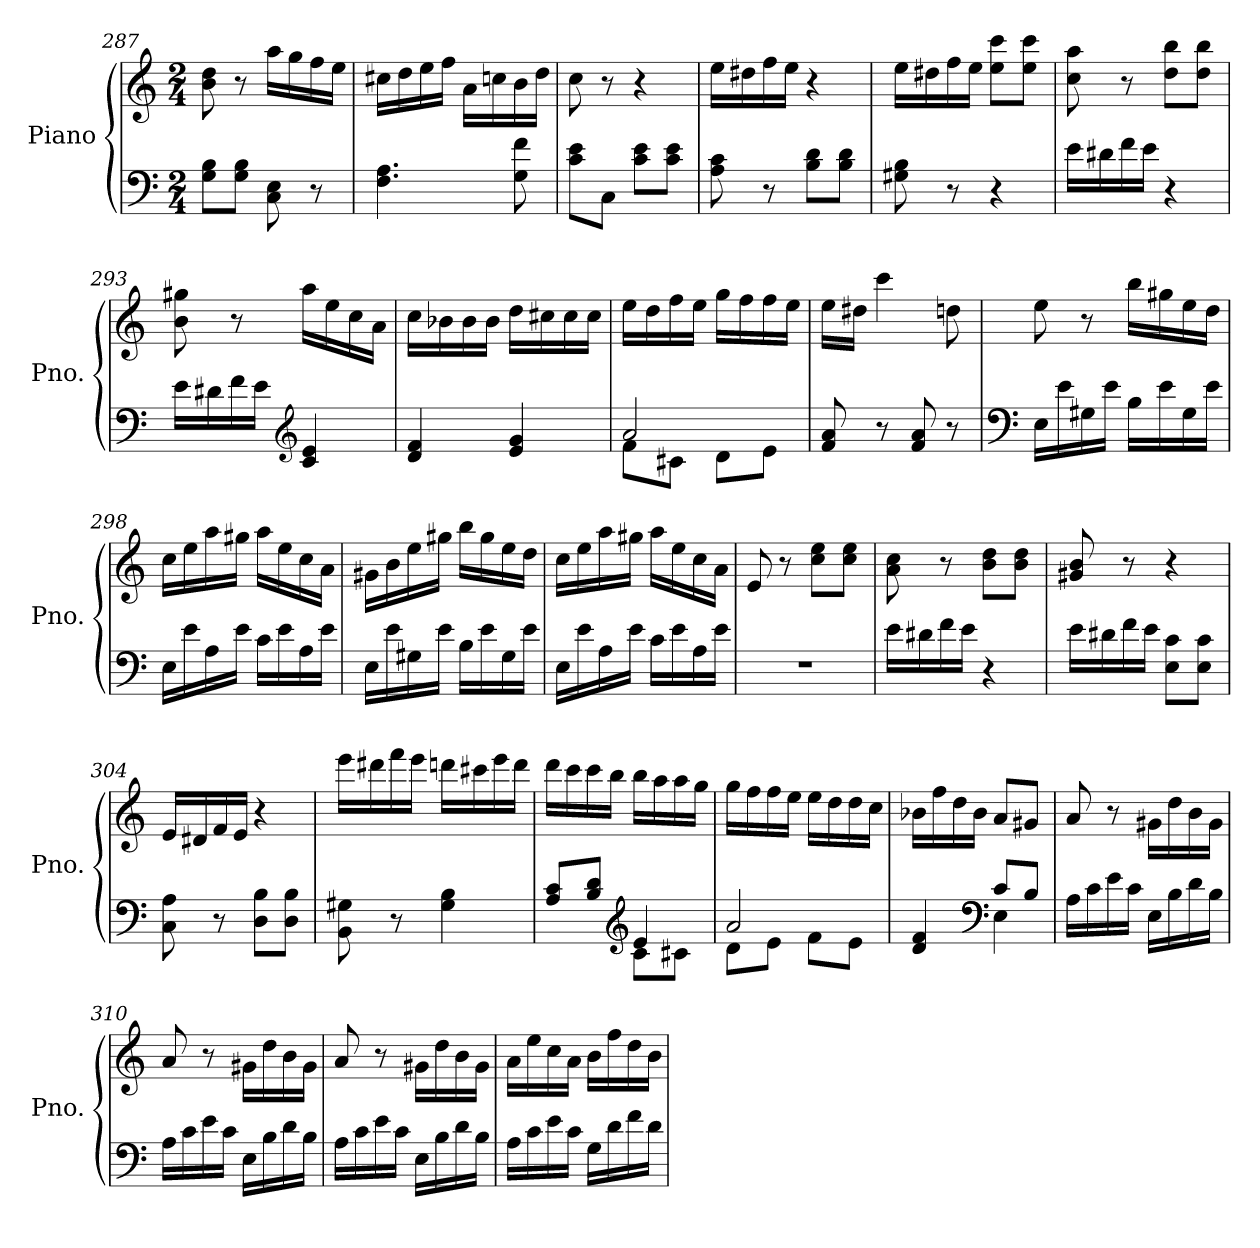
**kern	**kern
*part1	*part1
*staff2	*staff1
*I"Piano	*
*I'Pno.	*
*clefF4	*clefG2
*k[]	*k[]
*M2/4	*M2/4
=287	=287
8G\ 8B\L	8b\ 8dd\
8G\ 8B\J	8r
8C\ 8E\	16aa\LL
.	16gg\
8r	16ff\
.	16ee\JJ
!!LO:LB:g=z
=288	=288
4.F\ 4.A\	16cc#X\LL
.	16dd\
.	16ee\
.	16ff\JJ
.	16a\LL
.	16ccn\
8G\ 8f\	16b\
.	16dd\JJ
=289	=289
8c\ 8e\L	8cc\
8C\J	8r
8c\ 8e\L	4r
8c\ 8e\J	.
=290	=290
8A\ 8c\	16ee\LL
.	16dd#X\
8r	16ff\
.	16ee\JJ
8B\ 8d\L	4r
8B\ 8d\J	.
=291	=291
8G#X\ 8B\	16ee\LL
.	16dd#X\
8r	16ff\
.	16ee\JJ
4r	8ee\ 8ccc\L
.	8ee\ 8ccc\J
=292	=292
16e\LL	8cc\ 8aa\
16d#X\	.
16f\	8r
16e\JJ	.
4r	8dd\ 8bb\L
.	8dd\ 8bb\J
!!LO:PB:g=z
=293	=293
16e\LL	8b\ 8gg#X\
16d#X\	.
16f\	8r
16e\JJ	.
*clefG2	*
4c/ 4e/	16aa\LL
.	16ee\
.	16cc\
.	16a\JJ
=294	=294
4d/ 4f/	16cc\LL
.	16b-X\
.	16b-\
.	16b-\JJ
4e/ 4g/	16dd\LL
.	16cc#X\
.	16cc#\
.	16cc#\JJ
=295	=295
*^	*
2a/	8f\L	16ee\LL
.	.	16dd\
.	8c#X\J	16ff\
.	.	16ee\JJ
.	8d\L	16gg\LL
.	.	16ff\
.	8e\J	16ff\
.	.	16ee\JJ
*v	*v	*
=296	=296
8f/ 8a/	16ee\LL
.	16dd#X\JJ
8r	4ccc\
8f/ 8a/	.
8r	8ddn\
!!LO:LB:g=z
=297	=297
*clefF4	*
16E\LL	8ee\
16e\	.
16G#X\	8r
16e\JJ	.
16B\LL	16bb\LL
16e\	16gg#X\
16G#\	16ee\
16e\JJ	16dd\JJ
=298	=298
16E\LL	16cc\LL
16e\	16ee\
16A\	16aa\
16e\JJ	16gg#X\JJ
16c\LL	16aa\LL
16e\	16ee\
16A\	16cc\
16e\JJ	16a\JJ
=299	=299
16E\LL	16g#X\LL
16e\	16b\
16G#X\	16ee\
16e\JJ	16gg#X\JJ
16B\LL	16bb\LL
16e\	16gg#\
16G#\	16ee\
16e\JJ	16dd\JJ
=300	=300
16E\LL	16cc\LL
16e\	16ee\
16A\	16aa\
16e\JJ	16gg#X\JJ
16c\LL	16aa\LL
16e\	16ee\
16A\	16cc\
16e\JJ	16a\JJ
=301	=301
2r	8e/
.	8r
.	8cc\ 8ee\L
.	8cc\ 8ee\J
!!LO:LB:g=z
=302	=302
16e\LL	8a\ 8cc\
16d#X\	.
16f\	8r
16e\JJ	.
4r	8b\ 8dd\L
.	8b\ 8dd\J
=303	=303
16e\LL	8g#X/ 8b/
16d#X\	.
16f\	8r
16e\JJ	.
8E\ 8c\L	4r
8E\ 8c\J	.
=304	=304
8C\ 8A\	16e/LL
.	16d#X/
8r	16f/
.	16e/JJ
8D\ 8B\L	4r
8D\ 8B\J	.
=305	=305
8BB\ 8G#X\	16eee\LL
.	16ddd#X\
8r	16fff\
.	16eee\JJ
4G#\ 4B\	16dddn\LL
.	16ccc#X\
.	16eee\
.	16ddd\JJ
!!LO:LB:g=z
=306	=306
*^	*
8A/ 8c/L	4ryy	16ddd\LL
.	.	16ccc\
8B/ 8d/J	.	16ccc\
.	.	16bb\JJ
*clefG2	*	*
4e/	8c\L	16bb\LL
.	.	16aa\
.	8c#X\J	16aa\
.	.	16gg\JJ
=307	=307	=307
2a/	8d\L	16gg\LL
.	.	16ff\
.	8e\J	16ff\
.	.	16ee\JJ
.	8f\L	16ee\LL
.	.	16dd\
.	8e\J	16dd\
.	.	16cc\JJ
=308	=308	=308
4d/ 4f/	4ryy	16b-X\LL
.	.	16ff\
.	.	16dd\
.	.	16b-\JJ
*clefF4	*	*
4E\	8c/L	8a/L
.	8B/J	8g#X/J
*v	*v	*
=309	=309
16A\LL	8a/
16c\	.
16e\	8r
16c\JJ	.
16E\LL	16g#X\LL
16B\	16dd\
16d\	16b\
16B\JJ	16g#\JJ
=310	=310
16A\LL	8a/
16c\	.
16e\	8r
16c\JJ	.
16E\LL	16g#X\LL
16B\	16dd\
16d\	16b\
16B\JJ	16g#\JJ
!!LO:LB:g=z
=311	=311
16A\LL	8a/
16c\	.
16e\	8r
16c\JJ	.
16E\LL	16g#X\LL
16B\	16dd\
16d\	16b\
16B\JJ	16g#\JJ
=312	=312
16A\LL	16a\LL
16c\	16ee\
16e\	16cc\
16c\JJ	16a\JJ
16G\LL	16b\LL
16d\	16ff\
16f\	16dd\
16d\JJ	16b\JJ
=	=
*-	*-
